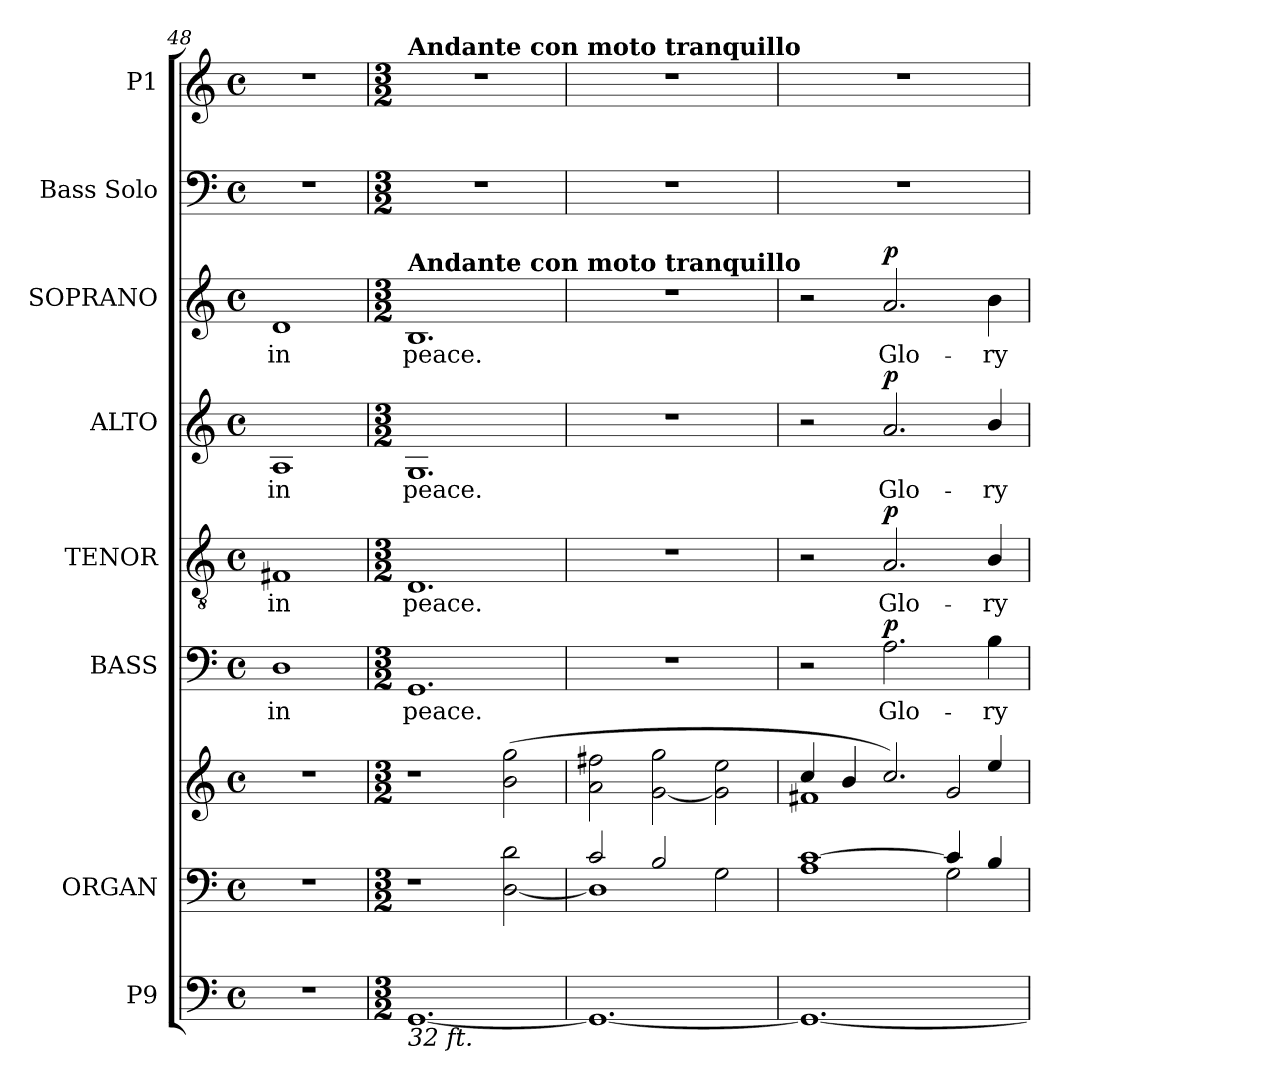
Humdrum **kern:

**kern	**kern	**kern	**kern	**text	**dynam	**kern	**text	**dynam	**kern	**text	**dynam	**kern	**text	**dynam	**kern	**kern
*part8	*part7	*part7	*part6	*part6	*part6	*part5	*part5	*part5	*part4	*part4	*part4	*part3	*part3	*part3	*part2	*part1
*staff9	*staff8	*staff7	*staff6	*staff6	*staff6	*staff5	*staff5	*staff5	*staff4	*staff4	*staff4	*staff3	*staff3	*staff3	*staff2	*staff1
*I"P9	*I"ORGAN	*	*I"BASS	*	*	*I"TENOR	*	*	*I"ALTO	*	*	*I"SOPRANO	*	*	*I"Bass Solo	*I"P1
!!LO:PB:g=z
*clefF4	*clefF4	*clefG2	*clefF4	*	*	*clefGv2	*	*	*clefG2	*	*	*clefG2	*	*	*clefF4	*clefG2
*	*	*	*	*	*	*ITrd7c12	*	*	*	*	*	*	*	*	*	*
*k[]	*k[]	*k[]	*k[]	*	*	*k[]	*	*	*k[]	*	*	*k[]	*	*	*k[]	*k[]
*C:	*C:	*C:	*C:	*	*	*C:	*	*	*C:	*	*	*C:	*	*	*C:	*C:
*M4/4	*M4/4	*M4/4	*M4/4	*	*	*M4/4	*	*	*M4/4	*	*	*M4/4	*	*	*M4/4	*M4/4
*met(c)	*met(c)	*met(c)	*met(c)	*	*	*met(c)	*	*	*met(c)	*	*	*met(c)	*	*	*met(c)	*met(c)
=48	=48	=48	=48	=48	=48	=48	=48	=48	=48	=48	=48	=48	=48	=48	=48	=48
!	!	!	!	!LO:LY:b:color=#000000	!	!	!	!	!	!	!	!	!	!	!	!
!	!	!	!	!	!	!	!LO:LY:b:color=#000000	!	!	!	!	!	!	!	!	!
!	!	!	!	!	!	!	!	!	!	!LO:LY:b:color=#000000	!	!	!	!	!	!
!	!	!	!	!	!	!	!	!	!	!	!	!	!LO:LY:b:color=#000000	!	!	!
1r	1r	1r	1Di	in	.	1FF#i	in	.	1Ai	in	.	1di	in	.	1r	1r
=49	=49	=49	=49	=49	=49	=49	=49	=49	=49	=49	=49	=49	=49	=49	=49	=49
*M3/2	*M3/2	*M3/2	*M3/2	*	*	*M3/2	*	*	*M3/2	*	*	*M3/2	*	*	*M3/2	*M3/2
!	!	!	!	!LO:LY:b:color=#000000	!	!	!	!	!	!	!	!	!	!	!	!
!	!	!	!	!	!	!	!LO:LY:b:color=#000000	!	!	!	!	!	!	!	!	!
!	!	!	!	!	!	!	!	!	!	!LO:LY:b:color=#000000	!	!	!	!	!	!
*	*	*	*	*	*	*	*	*	*	*	*	*MM80	*	*	*	*MM80
!	!	!	!	!	!	!	!	!	!	!	!	!	!	!	!	!LO:TX:a:B:t=Andante con moto tranquillo
!	!	!	!	!	!	!	!	!	!	!	!	!LO:TX:a:B:t=Andante con moto tranquillo	!	!	!	!
!LO:TX:b:i:t=32 ft.	!	!	!	!	!	!	!	!	!	!	!	!	!	!	!	!
!	!	!	!	!	!	!	!	!	!	!	!	!	!LO:LY:b:color=#000000	!	!LO:N:vis=1	!LO:N:vis=1
[1.GGi	1r	1r	1.GGi	peace.	.	1.DDi	peace.	.	1.Gi	peace.	.	1.Bi	peace.	.	1.r	1.r
.	[2Di\ 2di	(2bi\ 2ggi	.	.	.	.	.	.	.	.	.	.	.	.	.	.
=50	=50	=50	=50	=50	=50	=50	=50	=50	=50	=50	=50	=50	=50	=50	=50	=50
*	*^	*	*	*	*	*	*	*	*	*	*	*	*	*	*	*
!	!	!	!	!LO:N:vis=1	!	!	!LO:N:vis=1	!	!	!LO:N:vis=1	!	!	!LO:N:vis=1	!	!	!LO:N:vis=1	!LO:N:vis=1
1.GGi_	2ci/	1Di]	2ai\ 2ff#i	1.r	.	.	1.r	.	.	1.r	.	.	1.r	.	.	1.r	1.r
.	2Bi/	.	[2gi\ 2ggi	.	.	.	.	.	.	.	.	.	.	.	.	.	.
.	2Gi\	2ryy	2gi\] 2eei	.	.	.	.	.	.	.	.	.	.	.	.	.	.
=51	=51	=51	=51	=51	=51	=51	=51	=51	=51	=51	=51	=51	=51	=51	=51	=51	=51
*	*	*	*^	*	*	*	*	*	*	*	*	*	*	*	*	*	*
!	!	!	!	!	!	!	!	!	!	!	!	!	!	!	!	!	!LO:N:vis=1	!LO:N:vis=1
1.GGi_	1Ai [1ci	1ryy	4cci/	1f#i	2r	.	.	2r	.	.	2r	.	.	2r	.	.	1.r	1.r
.	.	.	4bi/	.	.	.	.	.	.	.	.	.	.	.	.	.	.	.
!	!	!	!	!	!	!LO:LY:b:color=#000000	!	!	!	!	!	!	!	!	!	!	!	!
!	!	!	!	!	!	!	!	!	!LO:LY:b:color=#000000	!	!	!	!	!	!	!	!	!
!	!	!	!	!	!	!	!	!	!	!	!	!LO:LY:b:color=#000000	!	!	!	!	!	!
!	!	!	!	!	!	!	!	!	!	!	!	!	!	!	!LO:LY:b:color=#000000	!	!	!
.	.	.	2.cci/)	.	2.Ai\	Glo-	p	2.AAi/	Glo-	p	2.ai/	Glo-	p	2.ai/	Glo-	p	.	.
.	4ci/]	2Gi\	.	2gi/	.	.	.	.	.	.	.	.	.	.	.	.	.	.
!	!	!	!	!	!	!LO:LY:b:color=#000000	!	!	!	!	!	!	!	!	!	!	!	!
!	!	!	!	!	!	!	!	!	!LO:LY:b:color=#000000	!	!	!	!	!	!	!	!	!
!	!	!	!	!	!	!	!	!	!	!	!	!LO:LY:b:color=#000000	!	!	!	!	!	!
!	!	!	!	!	!	!	!	!	!	!	!	!	!	!	!LO:LY:b:color=#000000	!	!	!
.	4Bi/	.	4eei/	.	4Bi\	-ry	.	4BBi/	-ry	.	4bi/	-ry	.	4bi\	-ry	.	.	.
*	*v	*v	*	*	*	*	*	*	*	*	*	*	*	*	*	*	*	*
*	*	*v	*v	*	*	*	*	*	*	*	*	*	*	*	*	*	*
=	=	=	=	=	=	=	=	=	=	=	=	=	=	=	=	=
*-	*-	*-	*-	*-	*-	*-	*-	*-	*-	*-	*-	*-	*-	*-	*-	*-
